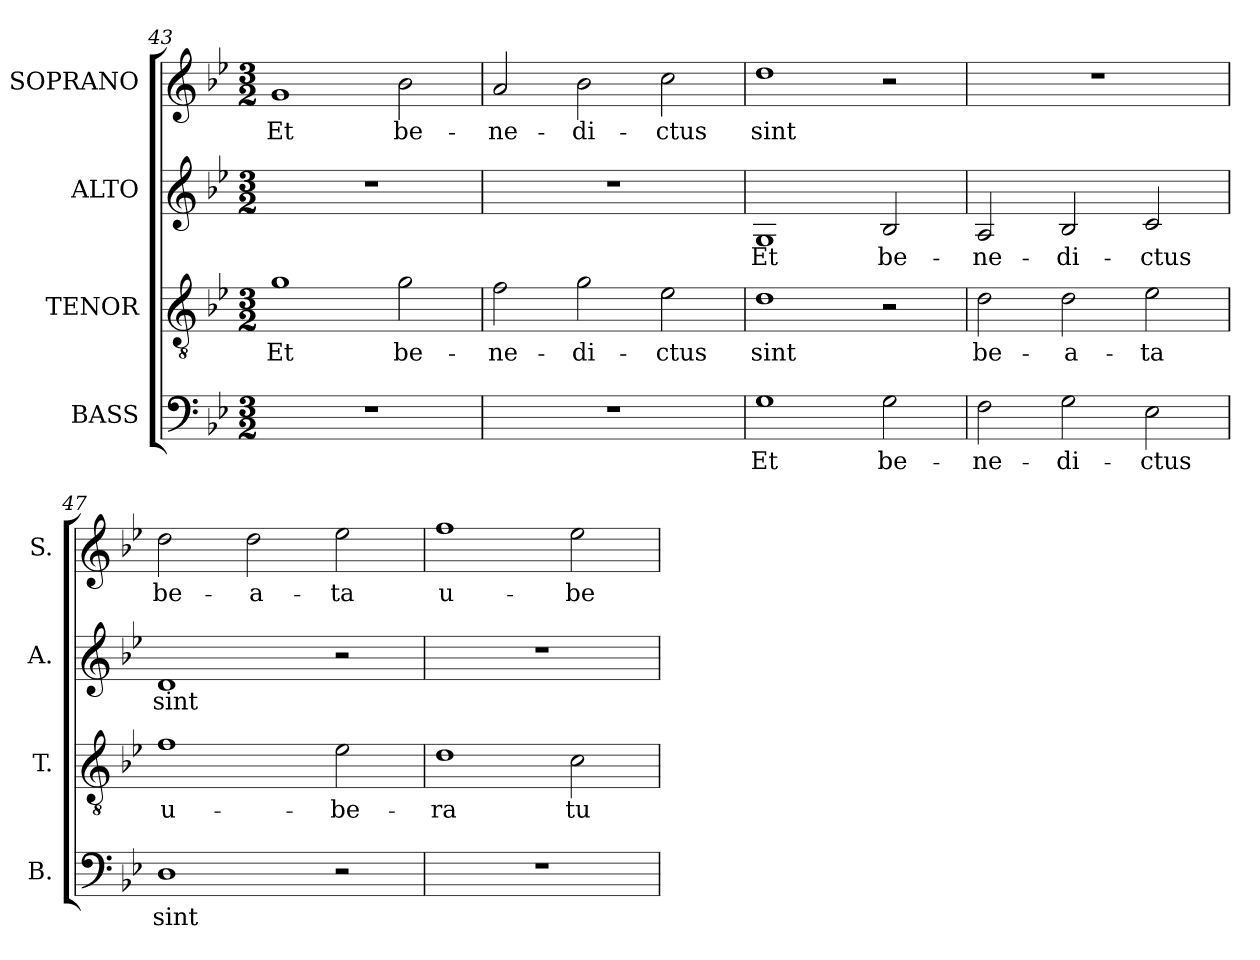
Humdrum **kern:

**kern	**text	**kern	**text	**kern	**text	**kern	**text
*part4	*part4	*part3	*part3	*part2	*part2	*part1	*part1
*staff4	*staff4	*staff3	*staff3	*staff2	*staff2	*staff1	*staff1
*I"BASS	*	*I"TENOR	*	*I"ALTO	*	*I"SOPRANO	*
*I'B.	*	*I'T.	*	*I'A.	*	*I'S.	*
*clefF4	*	*clefGv2	*	*clefG2	*	*clefG2	*
*	*	*ITrd7c12	*	*	*	*	*
*k[b-e-]	*	*k[b-e-]	*	*k[b-e-]	*	*k[b-e-]	*
*B-:	*	*B-:	*	*B-:	*	*B-:	*
*M3/2	*	*M3/2	*	*M3/2	*	*M3/2	*
=43	=43	=43	=43	=43	=43	=43	=43
!LO:N:vis=1	!	!	!	!	!	!	!
!	!	!	!LO:LY:b:color=#000000	!LO:N:vis=1	!	!	!
!	!	!	!	!	!	!	!LO:LY:b:color=#000000
1.r	.	1Gi	Et	1.r	.	1gi	Et
!	!	!	!LO:LY:b:color=#000000	!	!	!	!
!	!	!	!	!	!	!	!LO:LY:b:color=#000000
.	.	2Gi\	be-	.	.	2b-i\	be-
!!LO:PB:g=z
=44	=44	=44	=44	=44	=44	=44	=44
!LO:N:vis=1	!	!	!	!	!	!	!
!	!	!	!LO:LY:b:color=#000000	!LO:N:vis=1	!	!	!
!	!	!	!	!	!	!	!LO:LY:b:color=#000000
1.r	.	2Fi\	-ne-	1.r	.	2ai/	-ne-
!	!	!	!LO:LY:b:color=#000000	!	!	!	!
!	!	!	!	!	!	!	!LO:LY:b:color=#000000
.	.	2Gi\	-di-	.	.	2b-i\	-di-
!	!	!	!LO:LY:b:color=#000000	!	!	!	!
!	!	!	!	!	!	!	!LO:LY:b:color=#000000
.	.	2E-i\	-ctus	.	.	2cci\	-ctus
=45	=45	=45	=45	=45	=45	=45	=45
!	!LO:LY:b:color=#000000	!	!	!	!	!	!
!	!	!	!LO:LY:b:color=#000000	!	!	!	!
!	!	!	!	!	!LO:LY:b:color=#000000	!	!
!	!	!	!	!	!	!	!LO:LY:b:color=#000000
1Gi	Et	1Di	sint	1Gi	Et	1ddi	sint
!	!LO:LY:b:color=#000000	!	!	!	!	!	!
!	!	!	!	!	!LO:LY:b:color=#000000	!	!
2Gi\	be-	2r	.	2B-i/	be-	2r	.
=46	=46	=46	=46	=46	=46	=46	=46
!	!LO:LY:b:color=#000000	!	!	!	!	!	!
!	!	!	!LO:LY:b:color=#000000	!	!	!	!
!	!	!	!	!	!LO:LY:b:color=#000000	!LO:N:vis=1	!
2Fi\	-ne-	2Di\	be-	2Ai/	-ne-	1.r	.
!	!LO:LY:b:color=#000000	!	!	!	!	!	!
!	!	!	!LO:LY:b:color=#000000	!	!	!	!
!	!	!	!	!	!LO:LY:b:color=#000000	!	!
2Gi\	-di-	2Di\	-a-	2B-i/	-di-	.	.
!	!LO:LY:b:color=#000000	!	!	!	!	!	!
!	!	!	!LO:LY:b:color=#000000	!	!	!	!
!	!	!	!	!	!LO:LY:b:color=#000000	!	!
2E-i\	-ctus	2E-i\	-ta	2ci/	-ctus	.	.
=47	=47	=47	=47	=47	=47	=47	=47
!	!LO:LY:b:color=#000000	!	!	!	!	!	!
!	!	!	!LO:LY:b:color=#000000	!	!	!	!
!	!	!	!	!	!LO:LY:b:color=#000000	!	!
!	!	!	!	!	!	!	!LO:LY:b:color=#000000
1Di	sint	1Fi	u-	1di	sint	2ddi\	be-
!	!	!	!	!	!	!	!LO:LY:b:color=#000000
.	.	.	.	.	.	2ddi\	-a-
!	!	!	!LO:LY:b:color=#000000	!	!	!	!
!	!	!	!	!	!	!	!LO:LY:b:color=#000000
2r	.	2E-i\	-be-	2r	.	2ee-i\	-ta
=48	=48	=48	=48	=48	=48	=48	=48
!LO:N:vis=1	!	!	!	!	!	!	!
!	!	!	!LO:LY:b:color=#000000	!LO:N:vis=1	!	!	!
!	!	!	!	!	!	!	!LO:LY:b:color=#000000
1.r	.	1Di	-ra	1.r	.	1ffi	u-
!	!	!	!LO:LY:b:color=#000000	!	!	!	!
!	!	!	!	!	!	!	!LO:LY:b:color=#000000
.	.	2Ci\	tu-	.	.	2ee-i\	-be-
=	=	=	=	=	=	=	=
*-	*-	*-	*-	*-	*-	*-	*-
